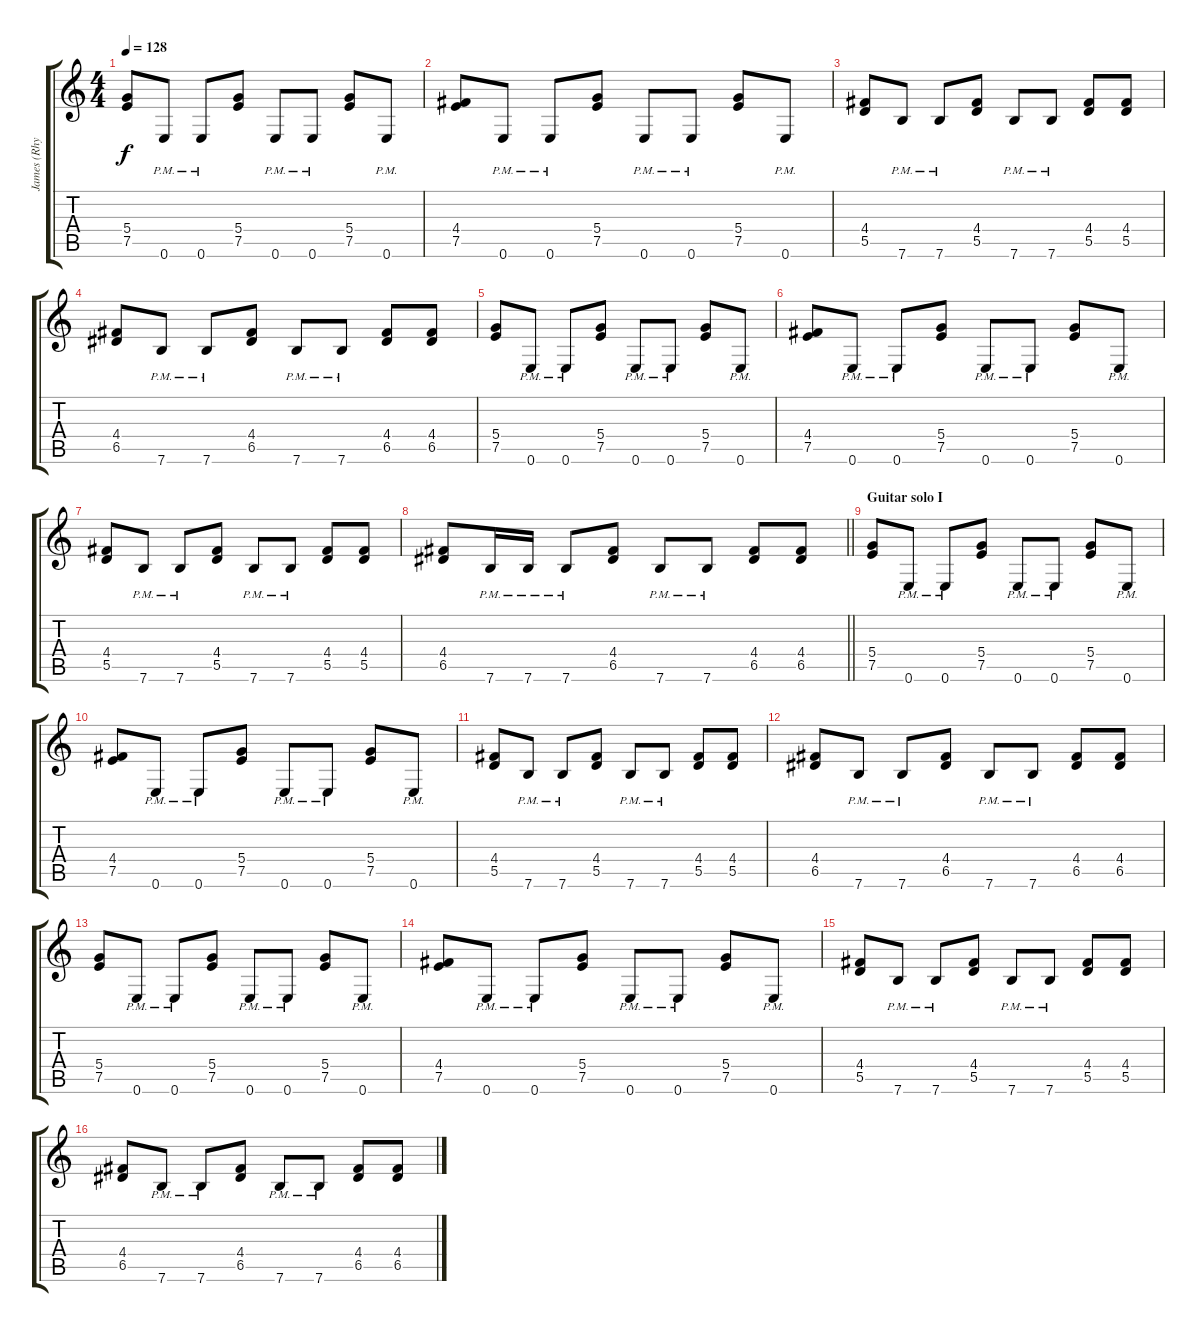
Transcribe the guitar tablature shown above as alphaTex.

\track ("James (Rhythm Guitar)" "James (Rhy") {instrument distortionguitar}
\staff {score tabs}
\tuning (E4 B3 G3 D3 A2 E2) {hide}
\ts (4 4)
\tempo 128
\clef g2
\ks c
(5.4 7.5).8{dy f} 0.6{pm}.8 0.6{pm}.8 (5.4 7.5).8 0.6{pm}.8 0.6{pm}.8 (5.4 7.5).8 0.6{pm}.8 |
(4.4 7.5).8 0.6{pm}.8 0.6{pm}.8 (5.4 7.5).8 0.6{pm}.8 0.6{pm}.8 (5.4 7.5).8 0.6{pm}.8 |
(4.4 5.5).8 7.6{pm}.8 7.6{pm}.8 (4.4 5.5).8 7.6{pm}.8 7.6{pm}.8 (4.4 5.5).8 (4.4 5.5).8 |
(4.4 6.5).8 7.6{pm}.8 7.6{pm}.8 (4.4 6.5).8 7.6{pm}.8 7.6{pm}.8 (4.4 6.5).8 (4.4 6.5).8 |
(5.4 7.5).8 0.6{pm}.8 0.6{pm}.8 (5.4 7.5).8 0.6{pm}.8 0.6{pm}.8 (5.4 7.5).8 0.6{pm}.8 |
(4.4 7.5).8 0.6{pm}.8 0.6{pm}.8 (5.4 7.5).8 0.6{pm}.8 0.6{pm}.8 (5.4 7.5).8 0.6{pm}.8 |
(4.4 5.5).8 7.6{pm}.8 7.6{pm}.8 (4.4 5.5).8 7.6{pm}.8 7.6{pm}.8 (4.4 5.5).8 (4.4 5.5).8 |
\barLineRight lightlight
(4.4 6.5).8 7.6{pm}.16 7.6{pm}.16 7.6{pm}.8 (4.4 6.5).8 7.6{pm}.8 7.6{pm}.8 (4.4 6.5).8 (4.4 6.5).8 |
\section ("" "Guitar solo I")
(5.4 7.5).8 0.6{pm}.8 0.6{pm}.8 (5.4 7.5).8 0.6{pm}.8 0.6{pm}.8 (5.4 7.5).8 0.6{pm}.8 |
(4.4 7.5).8 0.6{pm}.8 0.6{pm}.8 (5.4 7.5).8 0.6{pm}.8 0.6{pm}.8 (5.4 7.5).8 0.6{pm}.8 |
(4.4 5.5).8 7.6{pm}.8 7.6{pm}.8 (4.4 5.5).8 7.6{pm}.8 7.6{pm}.8 (4.4 5.5).8 (4.4 5.5).8 |
(4.4 6.5).8 7.6{pm}.8 7.6{pm}.8 (4.4 6.5).8 7.6{pm}.8 7.6{pm}.8 (4.4 6.5).8 (4.4 6.5).8 |
(5.4 7.5).8 0.6{pm}.8 0.6{pm}.8 (5.4 7.5).8 0.6{pm}.8 0.6{pm}.8 (5.4 7.5).8 0.6{pm}.8 |
(4.4 7.5).8 0.6{pm}.8 0.6{pm}.8 (5.4 7.5).8 0.6{pm}.8 0.6{pm}.8 (5.4 7.5).8 0.6{pm}.8 |
(4.4 5.5).8 7.6{pm}.8 7.6{pm}.8 (4.4 5.5).8 7.6{pm}.8 7.6{pm}.8 (4.4 5.5).8 (4.4 5.5).8 |
(4.4 6.5).8 7.6{pm}.8 7.6{pm}.8 (4.4 6.5).8 7.6{pm}.8 7.6{pm}.8 (4.4 6.5).8 (4.4 6.5).8
